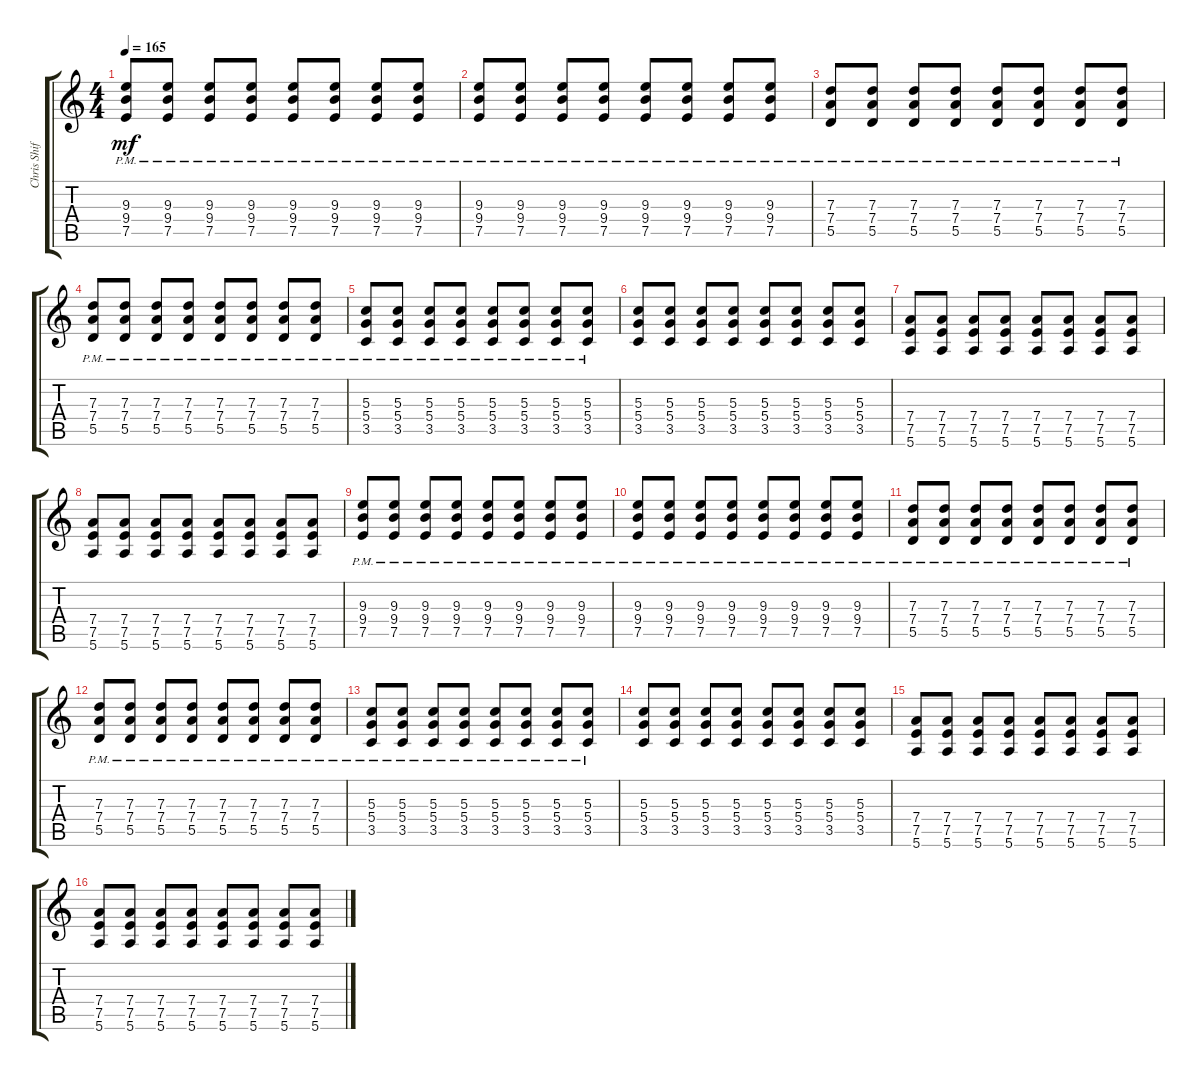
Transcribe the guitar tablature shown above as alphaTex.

\track ("Chris Shifflet - Lead Guitar" "Chris Shif") {instrument overdrivenguitar}
\staff {score tabs}
\tuning (E4 B3 G3 D3 A2 E2) {hide}
\ts (4 4)
\tempo 165
\clef g2
\ks c
(9.3{pm} 9.4{pm} 7.5{pm}).8{dy mf instrument overdrivenguitar} (9.3{pm} 9.4{pm} 7.5{pm}).8 (9.3{pm} 9.4{pm} 7.5{pm}).8 (9.3{pm} 9.4{pm} 7.5{pm}).8 (9.3{pm} 9.4{pm} 7.5{pm}).8 (9.3{pm} 9.4{pm} 7.5{pm}).8 (9.3{pm} 9.4{pm} 7.5{pm}).8 (9.3{pm} 9.4{pm} 7.5{pm}).8 |
(9.3{pm} 9.4{pm} 7.5{pm}).8 (9.3{pm} 9.4{pm} 7.5{pm}).8 (9.3{pm} 9.4{pm} 7.5{pm}).8 (9.3{pm} 9.4{pm} 7.5{pm}).8 (9.3{pm} 9.4{pm} 7.5{pm}).8 (9.3{pm} 9.4{pm} 7.5{pm}).8 (9.3{pm} 9.4{pm} 7.5{pm}).8 (9.3{pm} 9.4{pm} 7.5{pm}).8 |
(7.3{pm} 7.4{pm} 5.5{pm}).8 (7.3{pm} 7.4{pm} 5.5{pm}).8 (7.3{pm} 7.4{pm} 5.5{pm}).8 (7.3{pm} 7.4{pm} 5.5{pm}).8 (7.3{pm} 7.4{pm} 5.5{pm}).8 (7.3{pm} 7.4{pm} 5.5{pm}).8 (7.3{pm} 7.4{pm} 5.5{pm}).8 (7.3{pm} 7.4{pm} 5.5{pm}).8 |
(7.3{pm} 7.4{pm} 5.5{pm}).8 (7.3{pm} 7.4{pm} 5.5{pm}).8 (7.3{pm} 7.4{pm} 5.5{pm}).8 (7.3{pm} 7.4{pm} 5.5{pm}).8 (7.3{pm} 7.4{pm} 5.5{pm}).8 (7.3{pm} 7.4{pm} 5.5{pm}).8 (7.3{pm} 7.4{pm} 5.5{pm}).8 (7.3{pm} 7.4{pm} 5.5{pm}).8 |
(5.3{pm} 5.4{pm} 3.5{pm}).8 (5.3{pm} 5.4{pm} 3.5{pm}).8 (5.3{pm} 5.4{pm} 3.5{pm}).8 (5.3{pm} 5.4{pm} 3.5{pm}).8 (5.3{pm} 5.4{pm} 3.5{pm}).8 (5.3{pm} 5.4{pm} 3.5{pm}).8 (5.3{pm} 5.4{pm} 3.5{pm}).8 (5.3{pm} 5.4{pm} 3.5{pm}).8 |
(5.3 5.4 3.5).8 (5.3 5.4 3.5).8 (5.3 5.4 3.5).8 (5.3 5.4 3.5).8 (5.3 5.4 3.5).8 (5.3 5.4 3.5).8 (5.3 5.4 3.5).8 (5.3 5.4 3.5).8 |
(7.4 7.5 5.6).8 (7.4 7.5 5.6).8 (7.4 7.5 5.6).8 (7.4 7.5 5.6).8 (7.4 7.5 5.6).8 (7.4 7.5 5.6).8 (7.4 7.5 5.6).8 (7.4 7.5 5.6).8 |
(7.4 7.5 5.6).8 (7.4 7.5 5.6).8 (7.4 7.5 5.6).8 (7.4 7.5 5.6).8 (7.4 7.5 5.6).8 (7.4 7.5 5.6).8 (7.4 7.5 5.6).8 (7.4 7.5 5.6).8 |
(9.3{pm} 9.4{pm} 7.5{pm}).8{instrument overdrivenguitar} (9.3{pm} 9.4{pm} 7.5{pm}).8 (9.3{pm} 9.4{pm} 7.5{pm}).8 (9.3{pm} 9.4{pm} 7.5{pm}).8 (9.3{pm} 9.4{pm} 7.5{pm}).8 (9.3{pm} 9.4{pm} 7.5{pm}).8 (9.3{pm} 9.4{pm} 7.5{pm}).8 (9.3{pm} 9.4{pm} 7.5{pm}).8 |
(9.3{pm} 9.4{pm} 7.5{pm}).8 (9.3{pm} 9.4{pm} 7.5{pm}).8 (9.3{pm} 9.4{pm} 7.5{pm}).8 (9.3{pm} 9.4{pm} 7.5{pm}).8 (9.3{pm} 9.4{pm} 7.5{pm}).8 (9.3{pm} 9.4{pm} 7.5{pm}).8 (9.3{pm} 9.4{pm} 7.5{pm}).8 (9.3{pm} 9.4{pm} 7.5{pm}).8 |
(7.3{pm} 7.4{pm} 5.5{pm}).8 (7.3{pm} 7.4{pm} 5.5{pm}).8 (7.3{pm} 7.4{pm} 5.5{pm}).8 (7.3{pm} 7.4{pm} 5.5{pm}).8 (7.3{pm} 7.4{pm} 5.5{pm}).8 (7.3{pm} 7.4{pm} 5.5{pm}).8 (7.3{pm} 7.4{pm} 5.5{pm}).8 (7.3{pm} 7.4{pm} 5.5{pm}).8 |
(7.3{pm} 7.4{pm} 5.5{pm}).8 (7.3{pm} 7.4{pm} 5.5{pm}).8 (7.3{pm} 7.4{pm} 5.5{pm}).8 (7.3{pm} 7.4{pm} 5.5{pm}).8 (7.3{pm} 7.4{pm} 5.5{pm}).8 (7.3{pm} 7.4{pm} 5.5{pm}).8 (7.3{pm} 7.4{pm} 5.5{pm}).8 (7.3{pm} 7.4{pm} 5.5{pm}).8 |
(5.3{pm} 5.4{pm} 3.5{pm}).8 (5.3{pm} 5.4{pm} 3.5{pm}).8 (5.3{pm} 5.4{pm} 3.5{pm}).8 (5.3{pm} 5.4{pm} 3.5{pm}).8 (5.3{pm} 5.4{pm} 3.5{pm}).8 (5.3{pm} 5.4{pm} 3.5{pm}).8 (5.3{pm} 5.4{pm} 3.5{pm}).8 (5.3{pm} 5.4{pm} 3.5{pm}).8 |
(5.3 5.4 3.5).8 (5.3 5.4 3.5).8 (5.3 5.4 3.5).8 (5.3 5.4 3.5).8 (5.3 5.4 3.5).8 (5.3 5.4 3.5).8 (5.3 5.4 3.5).8 (5.3 5.4 3.5).8 |
(7.4 7.5 5.6).8 (7.4 7.5 5.6).8 (7.4 7.5 5.6).8 (7.4 7.5 5.6).8 (7.4 7.5 5.6).8 (7.4 7.5 5.6).8 (7.4 7.5 5.6).8 (7.4 7.5 5.6).8 |
(7.4 7.5 5.6).8 (7.4 7.5 5.6).8 (7.4 7.5 5.6).8 (7.4 7.5 5.6).8 (7.4 7.5 5.6).8 (7.4 7.5 5.6).8 (7.4 7.5 5.6).8 (7.4 7.5 5.6).8
